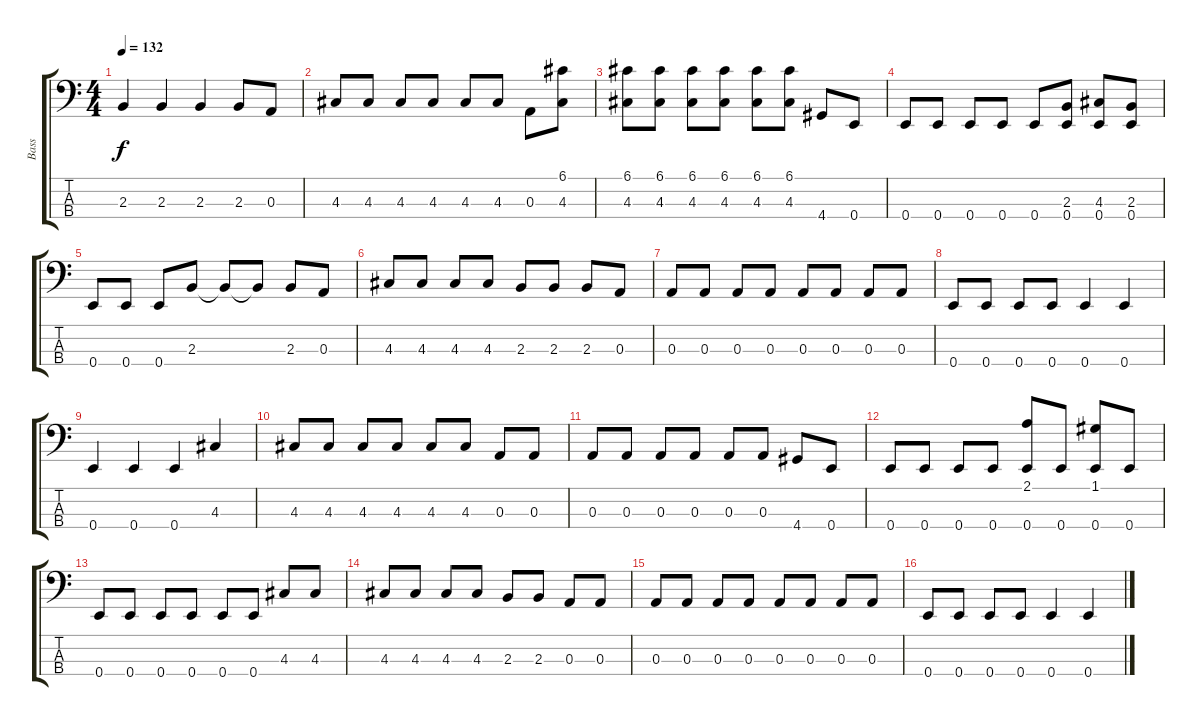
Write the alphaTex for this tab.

\track ("Bass" "Bass") {instrument acousticguitarnylon}
\staff {score tabs}
\tuning (G2 D2 A1 E1) {hide}
\ts (4 4)
\tempo 132
\clef f4
\ks c
2.3.4{dy f} 2.3.4 2.3.4 2.3.8 0.3.8 |
4.3.8 4.3.8 4.3.8 4.3.8 4.3.8 4.3.8 0.3.8 (6.1 4.3).8 |
(6.1 4.3).8 (6.1 4.3).8 (6.1 4.3).8 (6.1 4.3).8 (6.1 4.3).8 (6.1 4.3).8 4.4.8 0.4.8 |
0.4.8 0.4.8 0.4.8 0.4.8 0.4.8 (2.3 0.4).8 (4.3 0.4).8 (2.3 0.4).8 |
0.4.8 0.4.8 0.4.8 2.3.8 2.3{t}.8 2.3{t}.8 2.3.8 0.3.8 |
4.3.8 4.3.8 4.3.8 4.3.8 2.3.8 2.3.8 2.3.8 0.3.8 |
0.3.8 0.3.8 0.3.8 0.3.8 0.3.8 0.3.8 0.3.8 0.3.8 |
0.4.8 0.4.8 0.4.8 0.4.8 0.4.4 0.4.4 |
0.4.4 0.4.4 0.4.4 4.3.4 |
4.3.8 4.3.8 4.3.8 4.3.8 4.3.8 4.3.8 0.3.8 0.3.8 |
0.3.8 0.3.8 0.3.8 0.3.8 0.3.8 0.3.8 4.4.8{txt ""} 0.4.8 |
0.4.8 0.4.8 0.4.8 0.4.8 (2.1 0.4).8 0.4.8 (1.1 0.4).8 0.4.8 |
0.4.8 0.4.8 0.4.8 0.4.8 0.4.8 0.4.8 4.3.8 4.3.8 |
4.3.8 4.3.8 4.3.8 4.3.8 2.3.8 2.3.8 0.3.8 0.3.8 |
0.3.8 0.3.8 0.3.8 0.3.8 0.3.8 0.3.8 0.3.8 0.3.8 |
0.4.8 0.4.8 0.4.8 0.4.8 0.4.4 0.4.4
